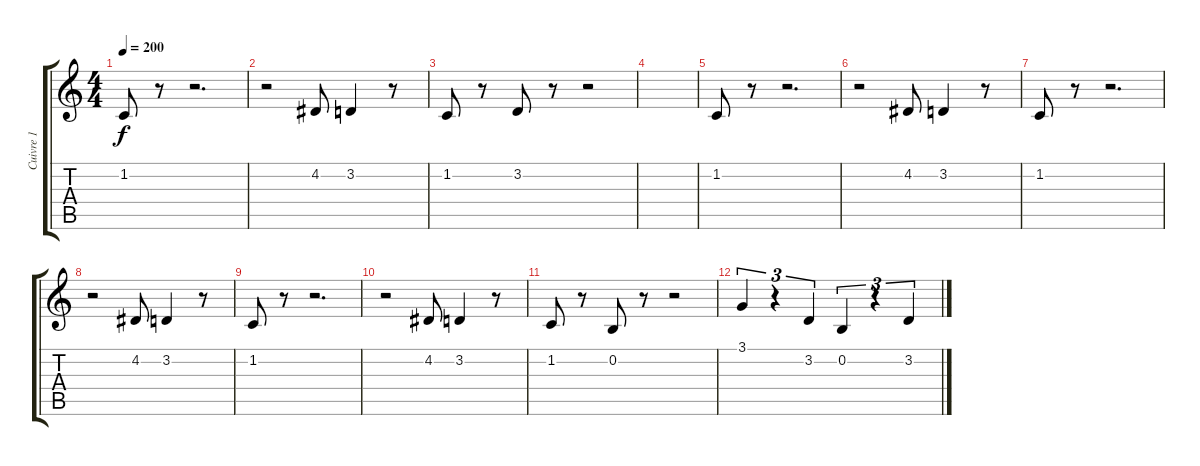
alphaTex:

\track ("Cuivre 1" "Cuivre 1") {instrument trombone}
\staff {score tabs}
\tuning (E4 B3 G3 D3 A2 E2) {hide}
\ts (4 4)
\tempo 200
\clef g2
\ks c
1.2.8{dy f} r.8 r.2{d} |
r.2 4.2.8 3.2.4 r.8 |
1.2.8 r.8 3.2.8 r.8 r.2 |
|
1.2.8 r.8 r.2{d} |
r.2 4.2.8 3.2.4 r.8 |
1.2.8 r.8 r.2{d} |
r.2 4.2.8 3.2.4 r.8 |
1.2.8 r.8 r.2{d} |
r.2 4.2.8 3.2.4 r.8 |
1.2.8 r.8 0.2.8 r.8 r.2 |
3.1.4{tu (3 2)} r.4{tu (3 2)} 3.2.4{tu (3 2)} 0.2.4{tu (3 2)} r.4{tu (3 2)} 3.2.4{tu (3 2)}
